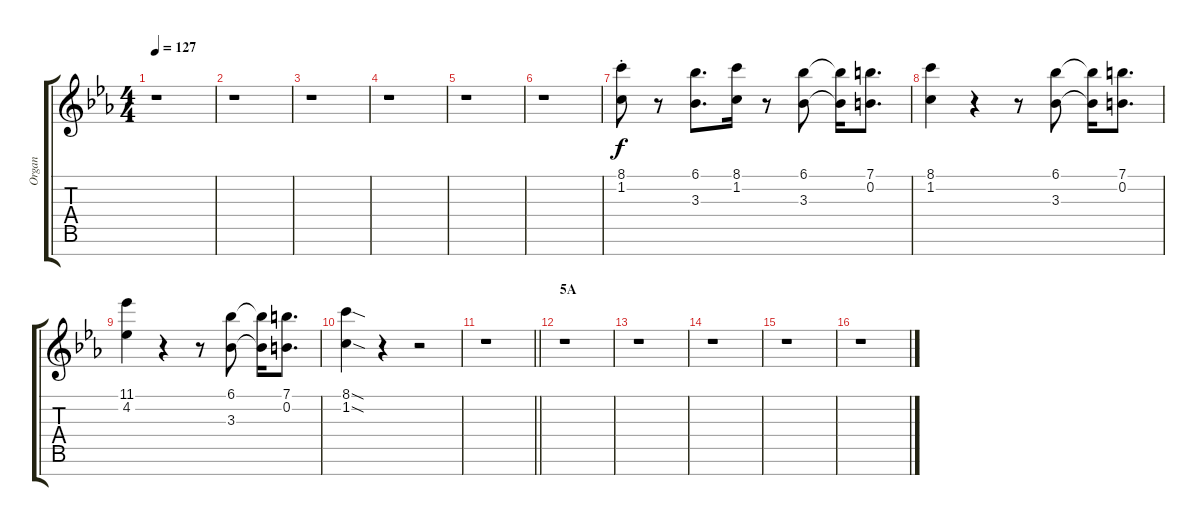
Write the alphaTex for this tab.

\track ("Organ" "Organ") {instrument rockorgan}
\staff {score tabs}
\tuning (E5 B4 G4 D4 A3 E3 B2) {hide}
\ts (4 4)
\tempo 127
\clef g2
\ks eb
r.1{dy f} |
r.1 |
r.1 |
r.1 |
r.1 |
r.1 |
(8.1{st} 1.2{st}).8 r.8 (6.1 3.3).8{d} (8.1 1.2).16 r.8 (6.1 3.3).8 (6.1{t} 3.3{t}).16 (7.1 0.2).8{d} |
(8.1 1.2).4 r.4 r.8 (6.1 3.3).8 (6.1{t} 3.3{t}).16 (7.1 0.2).8{d} |
(11.1 4.2).4 r.4 r.8 (6.1 3.3).8 (6.1{t} 3.3{t}).16 (7.1 0.2).8{d} |
(8.1{sod} 1.2{sod}).4 r.4 r.2 |
\barLineRight lightlight
r.1 |
\section ("" "5A")
r.1 |
r.1 |
r.1 |
r.1 |
r.1
